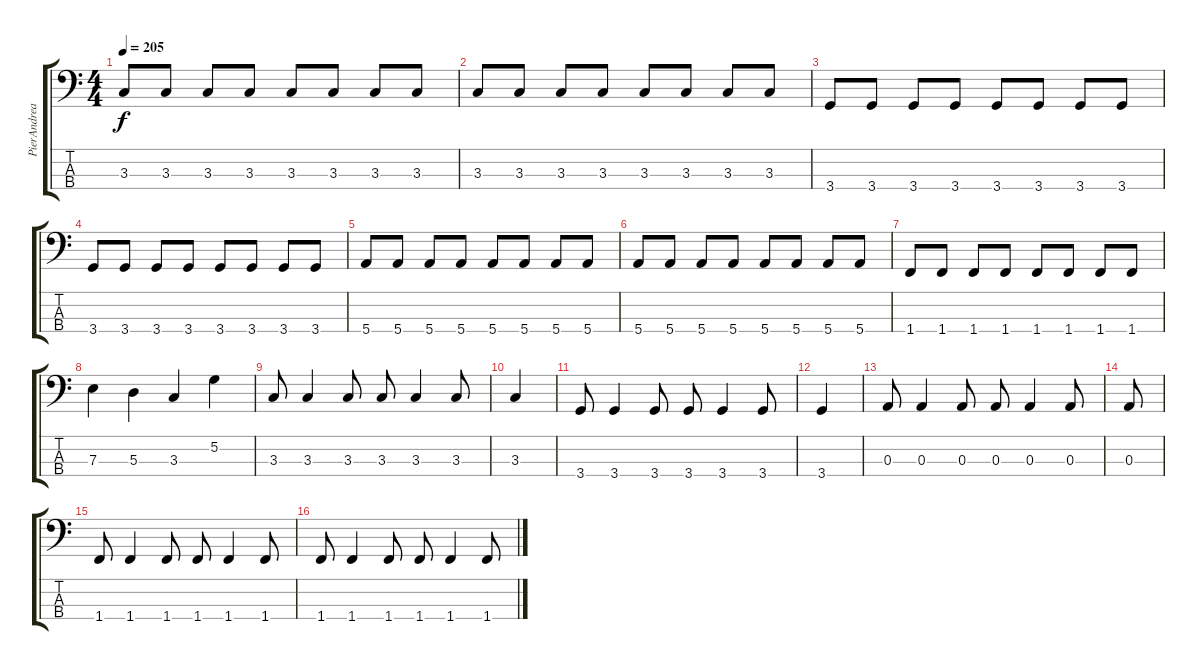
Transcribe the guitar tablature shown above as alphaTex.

\track ("PierAndrea Palumbo" "PierAndrea") {instrument electricbassfinger}
\staff {score tabs}
\tuning (G2 D2 A1 E1) {hide}
\ts (4 4)
\tempo 205
\clef f4
\ks c
3.3.8{dy f} 3.3.8 3.3.8 3.3.8 3.3.8 3.3.8 3.3.8 3.3.8 |
3.3.8 3.3.8 3.3.8 3.3.8 3.3.8 3.3.8 3.3.8 3.3.8 |
3.4.8 3.4.8 3.4.8 3.4.8 3.4.8 3.4.8 3.4.8 3.4.8 |
3.4.8 3.4.8 3.4.8 3.4.8 3.4.8 3.4.8 3.4.8 3.4.8 |
5.4.8 5.4.8 5.4.8 5.4.8 5.4.8 5.4.8 5.4.8 5.4.8 |
5.4.8 5.4.8 5.4.8 5.4.8 5.4.8 5.4.8 5.4.8 5.4.8 |
1.4.8 1.4.8 1.4.8 1.4.8 1.4.8 1.4.8 1.4.8 1.4.8 |
7.3.4 5.3.4 3.3.4 5.2.4 |
3.3.8 3.3.4 3.3.8 3.3.8 3.3.4 3.3.8 |
3.3.4 |
3.4.8 3.4.4 3.4.8 3.4.8 3.4.4 3.4.8 |
3.4.4 |
0.3.8 0.3.4 0.3.8 0.3.8 0.3.4 0.3.8 |
0.3.8 |
1.4.8 1.4.4 1.4.8 1.4.8 1.4.4 1.4.8 |
1.4.8 1.4.4 1.4.8 1.4.8 1.4.4 1.4.8
